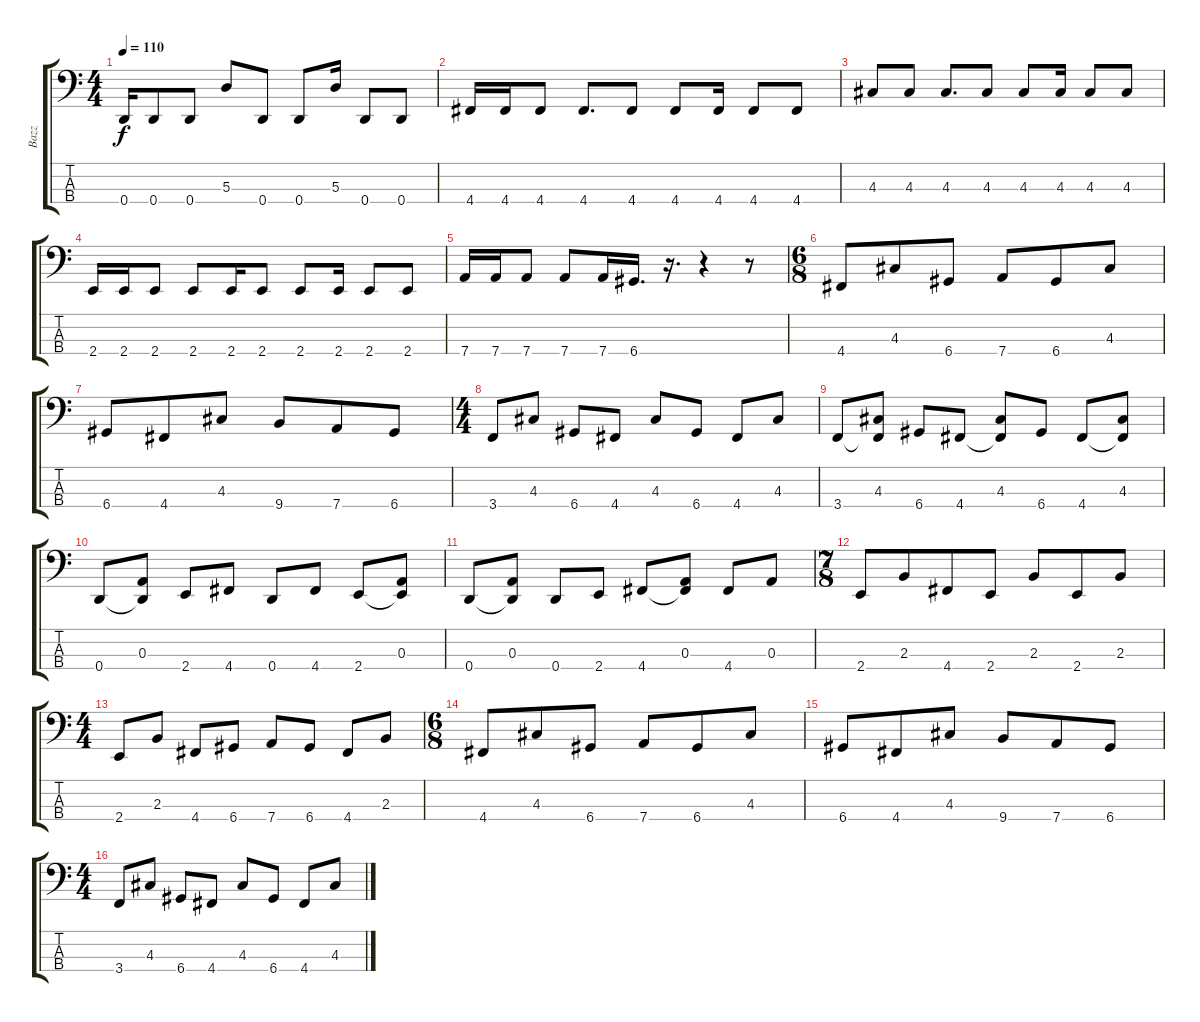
\track ("Bazz" "Bazz") {instrument electricbassfinger}
\staff {score tabs}
\tuning (G2 D2 A1 D1) {hide}
\ts (4 4)
\tempo 110
\clef f4
\ks c
0.4.16{dy f} 0.4.8 0.4.8 5.3.8 0.4.8 0.4.8 5.3.16 0.4.8 0.4.8 |
4.4.16 4.4.16 4.4.8 4.4.8{d} 4.4.8 4.4.8 4.4.16 4.4.8 4.4.8 |
4.3.8 4.3.8 4.3.8{d} 4.3.8 4.3.8 4.3.16 4.3.8 4.3.8 |
2.4.16 2.4.16 2.4.8 2.4.8 2.4.16 2.4.8 2.4.8 2.4.16 2.4.8 2.4.8 |
7.4.16 7.4.16 7.4.8 7.4.8 7.4.16 6.4.16{d} r.16{d} r.4 r.8 |
\ts (6 8)
4.4.8{volume 11} 4.3.8 6.4.8 7.4.8 6.4.8 4.3.8 |
6.4.8 4.4.8 4.3.8 9.4.8 7.4.8 6.4.8 |
\ts (4 4)
3.4.8 4.3.8 6.4.8 4.4.8 4.3.8 6.4.8 4.4.8 4.3.8 |
3.4.8 (4.3 3.4{t}).8 6.4.8 4.4.8 (4.3 4.4{t}).8 6.4.8 4.4.8 (4.3 4.4{t}).8 |
0.4.8 (0.3 0.4{t}).8 2.4.8 4.4.8 0.4.8 4.4.8 2.4.8 (0.3 2.4{t}).8 |
0.4.8 (0.3 0.4{t}).8 0.4.8 2.4.8 4.4.8 (0.3 4.4{t}).8 4.4.8 0.3.8 |
\ts (7 8)
2.4.8 2.3.8 4.4.8 2.4.8 2.3.8 2.4.8 2.3.8 |
\ts (4 4)
2.4.8 2.3.8 4.4.8 6.4.8 7.4.8 6.4.8 4.4.8 2.3.8 |
\ts (6 8)
4.4.8{volume 11} 4.3.8 6.4.8 7.4.8 6.4.8 4.3.8 |
6.4.8 4.4.8 4.3.8 9.4.8 7.4.8 6.4.8 |
\ts (4 4)
3.4.8 4.3.8 6.4.8 4.4.8 4.3.8 6.4.8 4.4.8 4.3.8
